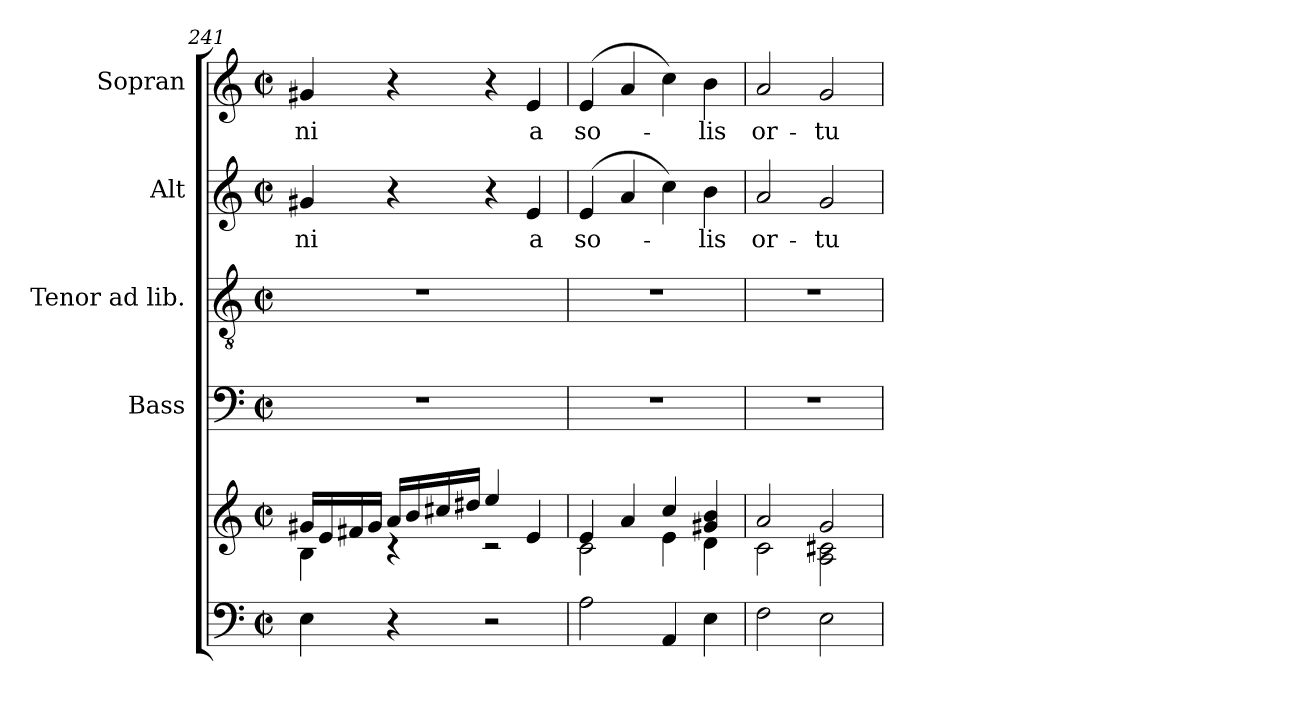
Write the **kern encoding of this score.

**kern	**kern	**kern	**kern	**kern	**text	**kern	**text
*part5	*part5	*part4	*part3	*part2	*part2	*part1	*part1
*staff6	*staff5	*staff4	*staff3	*staff2	*staff2	*staff1	*staff1
*	*	*I"Bass	*I"Tenor ad lib.	*I"Alt	*	*I"Sopran	*
*	*	*I'B.	*I'T.	*I'A.	*	*I'S.	*
*clefF4	*clefG2	*clefF4	*clefGv2	*clefG2	*	*clefG2	*
*k[]	*k[]	*k[]	*k[]	*k[]	*	*k[]	*
*C:	*C:	*C:	*C:	*C:	*	*C:	*
*M2/2	*M2/2	*M2/2	*M2/2	*M2/2	*	*M2/2	*
*met(c|)	*met(c|)	*met(c|)	*met(c|)	*met(c|)	*	*met(c|)	*
=241	=241	=241	=241	=241	=241	=241	=241
*	*^	*	*	*	*	*	*
!	!	!	!	!	!	!LO:LY:b	!	!LO:LY:b
4E\	16g#X/LL	4B\	1r	1r	4g#X/	-ni	4g#X/	-ni
.	16e/	.	.	.	.	.	.	.
.	16f#X/	.	.	.	.	.	.	.
.	16g#/JJ	.	.	.	.	.	.	.
4r	16a/LL	4rc	.	.	4r	.	4r	.
.	16b/	.	.	.	.	.	.	.
.	16cc#X/	.	.	.	.	.	.	.
.	16dd#X/JJ	.	.	.	.	.	.	.
2r	4ee/	2rc	.	.	4r	.	4r	.
!	!	!	!	!	!	!LO:LY:b	!	!LO:LY:b
.	4e/	.	.	.	4e/	a	4e/	a
!!LO:PB:g=z
=242	=242	=242	=242	=242	=242	=242	=242	=242
!	!	!	!	!	!	!LO:LY:b	!	!LO:LY:b
2A\	4e/	2c\	1r	1r	(>4e/	so-	(>4e/	so-
.	4a/	.	.	.	4a/	.	4a/	.
4AA/	4cc/	4e\	.	.	4cc\)	.	4cc\)	.
!	!	!	!	!	!	!LO:LY:b	!	!LO:LY:b
4E\	4g#X/ 4b/	4d\	.	.	4b\	-lis	4b\	-lis
=243	=243	=243	=243	=243	=243	=243	=243	=243
!	!	!	!	!	!	!LO:LY:b	!	!LO:LY:b
2F\	2a/	2c\	1r	1r	2a/	or-	2a/	or-
!	!	!	!	!	!	!LO:LY:b	!	!LO:LY:b
2E\	2g/	2A\ 2c#X\	.	.	2g/	-tu	2g/	-tu
*	*v	*v	*	*	*	*	*	*
=	=	=	=	=	=	=	=
*-	*-	*-	*-	*-	*-	*-	*-
